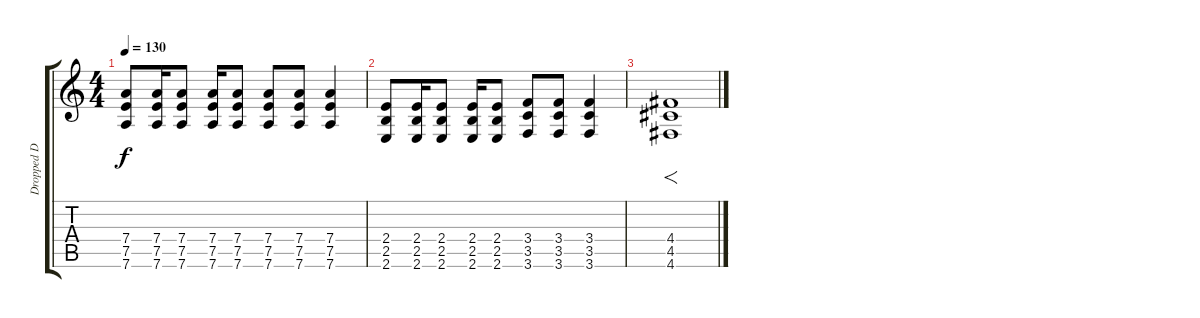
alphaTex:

\track ("Dropped D version" "Dropped D ") {instrument distortionguitar}
\staff {score tabs}
\tuning (E4 B3 G3 D3 A2 D2) {hide}
\ts (4 4)
\tempo 130
\clef g2
\ks c
(7.4 7.5 7.6).8{dy f} (7.4 7.5 7.6).16 (7.4 7.5 7.6).8 (7.4 7.5 7.6).16 (7.4 7.5 7.6).8 (7.4 7.5 7.6).8 (7.4 7.5 7.6).8 (7.4 7.5 7.6).4 |
(2.4 2.5 2.6).8 (2.4 2.5 2.6).16 (2.4 2.5 2.6).8 (2.4 2.5 2.6).16 (2.4 2.5 2.6).8 (3.4 3.5 3.6).8 (3.4 3.5 3.6).8 (3.4 3.5 3.6).4 |
(4.4 4.5 4.6).1{f}
